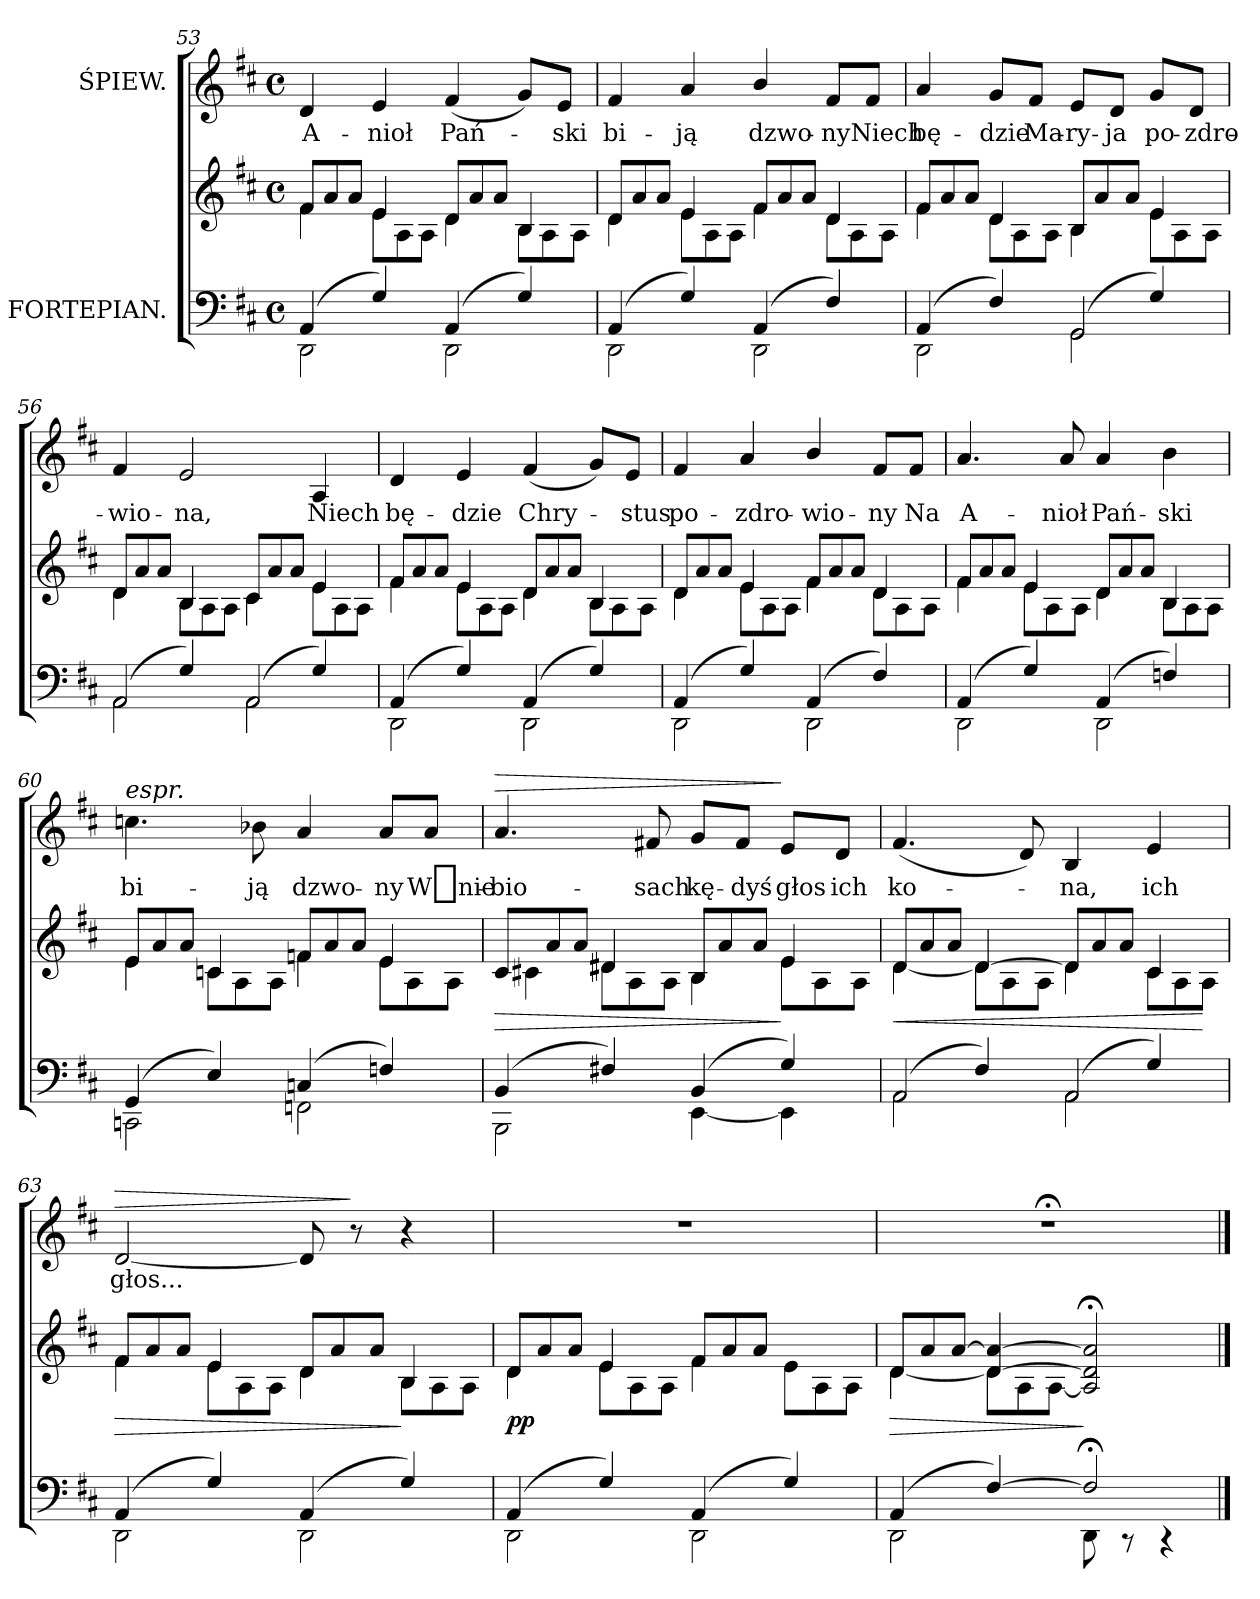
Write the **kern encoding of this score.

**kern	**kern	**dynam	**kern	**text	**dynam
*part2	*part2	*part2	*part1	*part1	*part1
*staff3	*staff2	*staff2/3	*staff1	*staff1	*staff1
*I"FORTEPIAN.	*	*	*I"ŚPIEW.	*	*
*clefF4	*clefG2	*	*clefG2	*	*
*k[f#c#]	*k[f#c#]	*	*k[f#c#]	*	*
*M4/4	*M4/4	*	*M4/4	*	*
*met(c)	*met(c)	*	*met(c)	*	*
=53	=53	=53	=53	=53	=53
*^	*	*	*	*	*
*	*	*Xtuplet	*	*	*	*
*	*	*^	*	*	*	*
(4AA/	2DD\	12f#/L	4f#\	.	4d/	A-	.
.	.	12a/	.	.	.	.	.
.	.	12a/J	.	.	.	.	.
4G/)	.	4e/	12e\L	.	4e/	-nioł	.
.	.	.	12A\	.	.	.	.
.	.	.	12A\J	.	.	.	.
(4AA/	2DD\	12d/L	4d\	.	(4f#/	Pań-	.
.	.	12a/	.	.	.	.	.
.	.	12a/J	.	.	.	.	.
4G/)	.	4B/	12B\L	.	8g/L)	.	.
.	.	.	12A\	.	.	.	.
.	.	.	.	.	8e/J	-ski	.
.	.	.	12A\J	.	.	.	.
=54	=54	=54	=54	=54	=54	=54	=54
(4AA/	2DD\	12d/L	4d\	.	4f#/	bi-	.
.	.	12a/	.	.	.	.	.
.	.	12a/J	.	.	.	.	.
4G/)	.	4e/	12e\L	.	4a/	-ją	.
.	.	.	12A\	.	.	.	.
.	.	.	12A\J	.	.	.	.
(4AA/	2DD\	12f#/L	4f#\	.	4b/	dzwo-	.
.	.	12a/	.	.	.	.	.
.	.	12a/J	.	.	.	.	.
4F#/)	.	4d/	12d\L	.	8f#/L	-ny	.
.	.	.	12A\	.	.	.	.
.	.	.	.	.	8f#/J	Niech	.
.	.	.	12A\J	.	.	.	.
=55	=55	=55	=55	=55	=55	=55	=55
(4AA/	2DD\	12f#/L	4f#\	.	4a/	bę-	.
.	.	12a/	.	.	.	.	.
.	.	12a/J	.	.	.	.	.
4F#/)	.	4d/	12d\L	.	8g/L	-dzie	.
.	.	.	12A\	.	.	.	.
.	.	.	.	.	8f#/J	Ma-	.
.	.	.	12A\J	.	.	.	.
!LO:N:vis=2	!	!	!	!	!	!	!
(4GG/	2GG\	12B/L	4B\	.	8e/L	-ry-	.
.	.	12a/	.	.	.	.	.
.	.	.	.	.	8d/J	-ja	.
.	.	12a/J	.	.	.	.	.
4G/)	.	4e/	12e\L	.	8g/L	po-	.
.	.	.	12A\	.	.	.	.
.	.	.	.	.	8d/J	-zdro-	.
.	.	.	12A\J	.	.	.	.
=56	=56	=56	=56	=56	=56	=56	=56
!LO:N:vis=2	!	!	!	!	!	!	!
(4AA/	2AA\	12d/L	4d\	.	4f#/	-wio-	.
.	.	12a/	.	.	.	.	.
.	.	12a/J	.	.	.	.	.
4G/)	.	4B/	12B\L	.	2e/	-na,	.
.	.	.	12A\	.	.	.	.
.	.	.	12A\J	.	.	.	.
!LO:N:vis=2	!	!	!	!	!	!	!
(4AA/	2AA\	12c#/L	4c#\	.	.	.	.
.	.	12a/	.	.	.	.	.
.	.	12a/J	.	.	.	.	.
4G/)	.	4e/	12e\L	.	4A/	Niech	.
.	.	.	12A\	.	.	.	.
.	.	.	12A\J	.	.	.	.
=57	=57	=57	=57	=57	=57	=57	=57
(4AA/	2DD\	12f#/L	4f#\	.	4d/	bę-	.
.	.	12a/	.	.	.	.	.
.	.	12a/J	.	.	.	.	.
4G/)	.	4e/	12e\L	.	4e/	-dzie	.
.	.	.	12A\	.	.	.	.
.	.	.	12A\J	.	.	.	.
(4AA/	2DD\	12d/L	4d\	.	(4f#/	Chry-	.
.	.	12a/	.	.	.	.	.
.	.	12a/J	.	.	.	.	.
4G/)	.	4B/	12B\L	.	8g/L)	.	.
.	.	.	12A\	.	.	.	.
.	.	.	.	.	8e/J	-stus	.
.	.	.	12A\J	.	.	.	.
=58	=58	=58	=58	=58	=58	=58	=58
(4AA/	2DD\	12d/L	4d\	.	4f#/	po-	.
.	.	12a/	.	.	.	.	.
.	.	12a/J	.	.	.	.	.
4G/)	.	4e/	12e\L	.	4a/	-zdro-	.
.	.	.	12A\	.	.	.	.
.	.	.	12A\J	.	.	.	.
(4AA/	2DD\	12f#/L	4f#\	.	4b/	-wio-	.
.	.	12a/	.	.	.	.	.
.	.	12a/J	.	.	.	.	.
4F#/)	.	4d/	12d\L	.	8f#/L	-ny	.
.	.	.	12A\	.	.	.	.
.	.	.	.	.	8f#/J	Na	.
.	.	.	12A\J	.	.	.	.
=59	=59	=59	=59	=59	=59	=59	=59
(4AA/	2DD\	12f#/L	4f#\	.	4.a/	A-	.
.	.	12a/	.	.	.	.	.
.	.	12a/J	.	.	.	.	.
4G/)	.	4e/	12e\L	.	.	.	.
.	.	.	12A\	.	.	.	.
.	.	.	.	.	8a/	-nioł	.
.	.	.	12A\J	.	.	.	.
(4AA/	2DD\	12d/L	4d\	.	4a/	Pań-	.
.	.	12a/	.	.	.	.	.
.	.	12a/J	.	.	.	.	.
4Fn/)	.	4B/	12B\L	.	4b\	-ski	.
.	.	.	12A\	.	.	.	.
.	.	.	12A\J	.	.	.	.
=60	=60	=60	=60	=60	=60	=60	=60
!	!	!	!	!	!LO:TX:a:i:t=espr.	!	!
(4GG/	2CCn\	12e/L	4e\	.	4.ccn\	bi-	.
.	.	12a/	.	.	.	.	.
.	.	12a/J	.	.	.	.	.
4E/)	.	4cn/	12c\L	.	.	.	.
.	.	.	12A\	.	.	.	.
.	.	.	.	.	8b-X\	-ją	.
.	.	.	12A\J	.	.	.	.
(4Cn/	2FFn\	12fn/L	4f\	.	4a/	dzwo-	.
.	.	12a/	.	.	.	.	.
.	.	12a/J	.	.	.	.	.
4Fn/)	.	4e/	12e\L	.	8a/L	-ny	.
.	.	.	12A\	.	.	.	.
.	.	.	.	.	8a/J	W_nie-	.
.	.	.	12A\J	.	.	.	.
=61	=61	=61	=61	=61	=61	=61	=61
!	!	!	!	!	!	!	!LO:HP:a
(4BB/	2BBB\	12c#/L	4c#X\	>	4.a/	-bio-	>
.	.	12a/	.	.	.	.	.
.	.	12a/J	.	.	.	.	.
4F#X/)	.	4d#X/	12d#X\L	.	.	.	.
.	.	.	12A\	.	.	.	.
.	.	.	.	.	8f#X/	-sach	.
.	.	.	12A\J	.	.	.	.
(4BB/	[4EE\	12B/L	4B\	.	8g/L	kę-	.
.	.	12a/	.	.	.	.	.
.	.	.	.	.	8f#/J	-dyś	.
.	.	12a/J	.	.	.	.	.
4G/)	4EE\]	4e/	12e\L	]	8e/L	głos	]
.	.	.	12A\	.	.	.	.
.	.	.	.	.	8d/J	ich	.
.	.	.	12A\J	.	.	.	.
=62	=62	=62	=62	=62	=62	=62	=62
!LO:N:vis=2	!	!	!	!	!	!	!
(4AA/	2AA\	12d/L	[4d\	<	(4.f#/	ko-	.
.	.	12a/	.	.	.	.	.
.	.	12a/J	.	.	.	.	.
4F#/)	.	4d/_	12d\L	.	.	.	.
.	.	.	12A\	.	.	.	.
.	.	.	.	.	8d/)	.	.
.	.	.	12A\J	.	.	.	.
!LO:N:vis=2	!	!	!	!	!	!	!
(4AA/	2AA\	12d/L]	4d\	.	4B/	-na,	.
.	.	12a/	.	.	.	.	.
.	.	12a/J	.	.	.	.	.
4G/)	.	4c#/	12c#\L	.	4e/	ich	.
.	.	.	12A\	.	.	.	.
.	.	.	12A\J	[	.	.	.
=63	=63	=63	=63	=63	=63	=63	=63
!	!	!	!	!	!	!	!LO:HP:a
(4AA/	2DD\	12f#/L	4f#\	>	[2d/	głos...	>
.	.	12a/	.	.	.	.	.
.	.	12a/J	.	.	.	.	.
4G/)	.	4e/	12e\L	.	.	.	.
.	.	.	12A\	.	.	.	.
.	.	.	12A\J	.	.	.	.
(4AA/	2DD\	12d/L	4d\	.	8d/]	.	.
.	.	12a/	.	.	.	.	.
.	.	.	.	.	8r	.	]
.	.	12a/J	.	.	.	.	.
4G/)	.	4B/	12B\L	]	4r	.	.
.	.	.	12A\	.	.	.	.
.	.	.	12A\J	.	.	.	.
=64	=64	=64	=64	=64	=64	=64	=64
(4AA/	2DD\	12d/L	4d\	pp	1r	.	.
.	.	12a/	.	.	.	.	.
.	.	12a/J	.	.	.	.	.
4G/)	.	4e/	12e\L	.	.	.	.
.	.	.	12A\	.	.	.	.
.	.	.	12A\J	.	.	.	.
(4AA/	2DD\	12f#/L	4f#\	.	.	.	.
.	.	12a/	.	.	.	.	.
.	.	12a/J	.	.	.	.	.
4G/)	.	4ryy	12e\L	.	.	.	.
.	.	.	12A\	.	.	.	.
.	.	.	12A\J	.	.	.	.
=65	=65	=65	=65	=65	=65	=65	=65
(4AA/	2DD\	12d/L	[4d\	>	1r;<	.	.
.	.	12a/	.	.	.	.	.
.	.	[12a/J	.	.	.	.	.
[4F#/)	.	4d_/ 4a_/	12d\L	.	.	.	.
.	.	.	12A\	.	.	.	.
.	.	.	[12A\J	.	.	.	.
2F#;</]	8DD\	2A];</ 2d];</ 2a];</	2ryy	]	.	.	.
.	8r	.	.	.	.	.	.
.	4r	.	.	.	.	.	.
*v	*v	*	*	*	*	*	*
*	*v	*v	*	*	*	*
==	==	==	==	==	==
*-	*-	*-	*-	*-	*-
